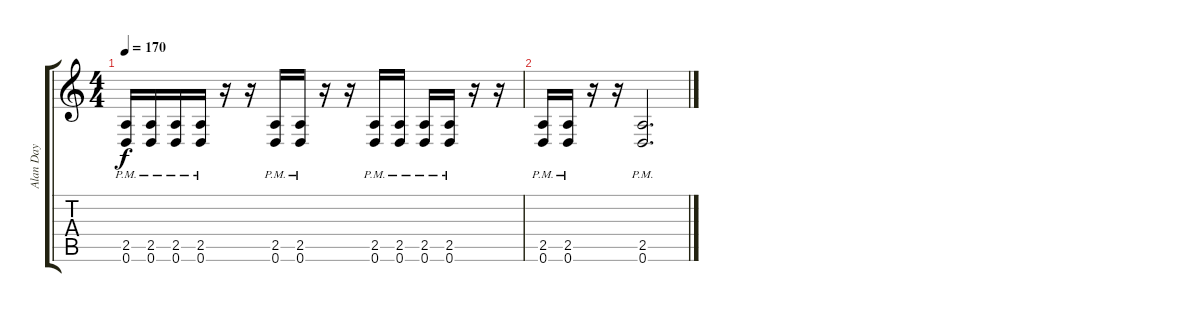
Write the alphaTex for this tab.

\track ("Alan Day" "Alan Day") {instrument distortionguitar bank 255}
\staff {score tabs}
\tuning (D4 A3 F3 C3 G2 D2) {hide}
\ts (4 4)
\tempo 170
\clef g2
\ks c
(2.5{pm} 0.6{pm}).16{dy f} (2.5{pm} 0.6{pm}).16 (2.5{pm} 0.6{pm}).16 (2.5{pm} 0.6{pm}).16 r.16 r.16 (2.5{pm} 0.6{pm}).16 (2.5{pm} 0.6{pm}).16 r.16 r.16 (2.5{pm} 0.6{pm}).16 (2.5{pm} 0.6{pm}).16 (2.5{pm} 0.6{pm}).16 (2.5{pm} 0.6{pm}).16 r.16 r.16 |
(2.5{pm} 0.6{pm}).16 (2.5{pm} 0.6{pm}).16 r.16 r.16 (2.5{pm} 0.6{pm}).2{d}
